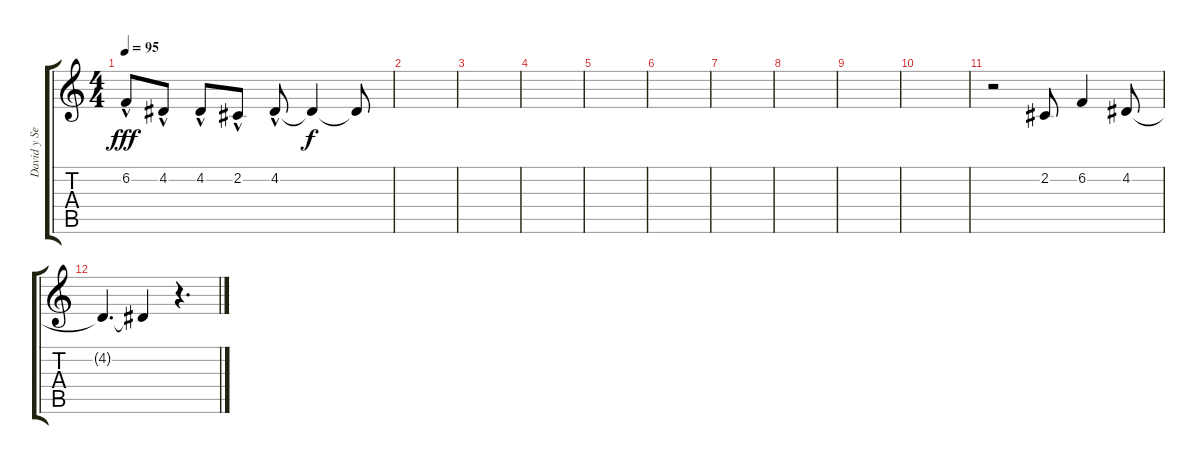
\track ("David y Sebastien Voces" "David y Se") {instrument altosax}
\staff {score tabs}
\tuning (E4 B3 G3 D3 A2 E2) {hide}
\ts (4 4)
\tempo 95
\clef g2
\ks c
6.2{hac}.8{dy fff} 4.2{hac}.8 4.2{hac}.8 2.2{hac}.8 4.2{hac}.8 4.2{t}.4{dy f} 4.2{t}.8 |
|
|
|
|
|
|
|
|
|
r.2 2.2.8 6.2.4 4.2.8 |
4.2{t}.4{d} 4.2{t}.4 r.4{d}
